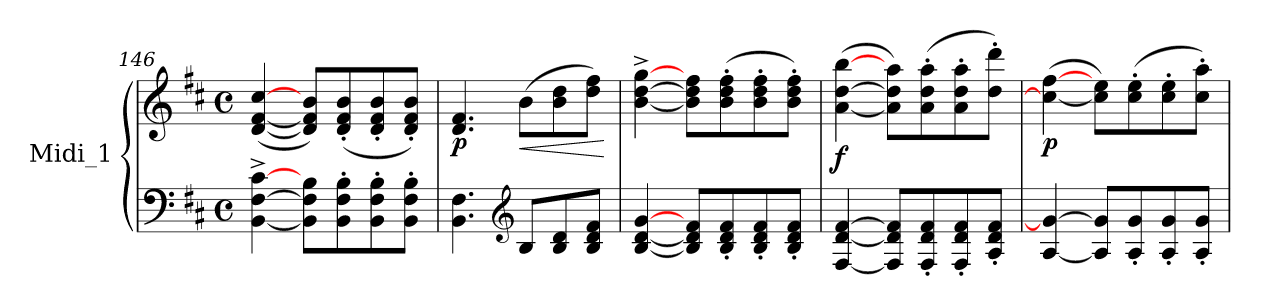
**kern	**kern	**dynam
*part1	*part1	*part1
*staff2	*staff1	*staff1/2
*I"Midi_1	*	*
*clefF4	*clefG2	*
*k[f#c#]	*k[f#c#]	*
*D:	*D:	*
*M4/4	*M4/4	*
*met(c)	*met(c)	*
=146	=146	=146
*	*^	*
[4BB\^ [4F#\^ [4c#\^	(>[4d/ [4f#/ [4cc#/	2ryy	.
8BB\] 8F#\] 8B\L	8d/] 8f#/] 8b/L)	.	.
8BB\' 8F#\' 8B\'	(>8d/' 8f#/' 8b/'	.	.
8BB\' 8F#\' 8B\'	8d/' 8f#/' 8b/'	4ryy	.
8BB\' 8F#\' 8B\'J	8d/' 8f#/' 8b/'J)	.	.
=147	=147	=147	=147
!	!	!	!LO:DY:b
4.BB\ 4.F#\	4.d/ 4.f#/	2ryy	p
*clefG2	*	*	*
!	!	!	!LO:HP:b
8B/L	(8b\L	.	<
8B/ 8d/	8b\ 8dd\	4ryy	.
8B/ 8d/ 8f#/J	8dd\ 8ff#\J)	.	.
*	*v	*v	*
.	.	[
=148	=148	=148
*	*^	*
[4B/ [4d/ [4g/	[4b\^ [4dd\^ [4gg\^	2ryy	.
8B/] 8d/] 8f#/L	8b\] 8dd\] 8ff#\L	.	.
8B/' 8d/' 8f#/'	(>8b\' 8dd\' 8ff#\'	.	.
8B/' 8d/' 8f#/'	8b\' 8dd\' 8ff#\'	4ryy	.
8B/' 8d/' 8f#/'J	8b\' 8dd\' 8ff#\'J)	.	.
!!LO:LB:g=z	!!
=149	=149	=149	=149
!	!	!	!LO:DY:b
[4F#/ [4d/ [4f#/	(>[4a\ [4dd\ [4bb\	2ryy	f
8F#/] 8d/] 8f#/]L	8a\] 8dd\] 8aa\L)	.	.
8F#/' 8d/' 8f#/'	(8a\' 8dd\' 8aa\'	.	.
8F#/' 8d/' 8f#/'	8a\' 8dd\' 8aa\'	4ryy	.
8A/' 8d/' 8f#/'J	8dd\' 8ddd\'J)	.	.
=150	=150	=150	=150
!	!	!	!LO:DY:b
[4A/ 4g/_	(>4cc#\_ [4ff#\	2ryy	p
8A/] 8g/]L	8cc#\] 8ee\L)	.	.
8A/' 8g/'	(>8cc#\' 8ee\'	.	.
8A/' 8g/'	8cc#\' 8ee\'	4ryy	.
8A/' 8g/'J	8cc#\' 8aa\'J)	.	.
*	*v	*v	*
=	=	=
*-	*-	*-
